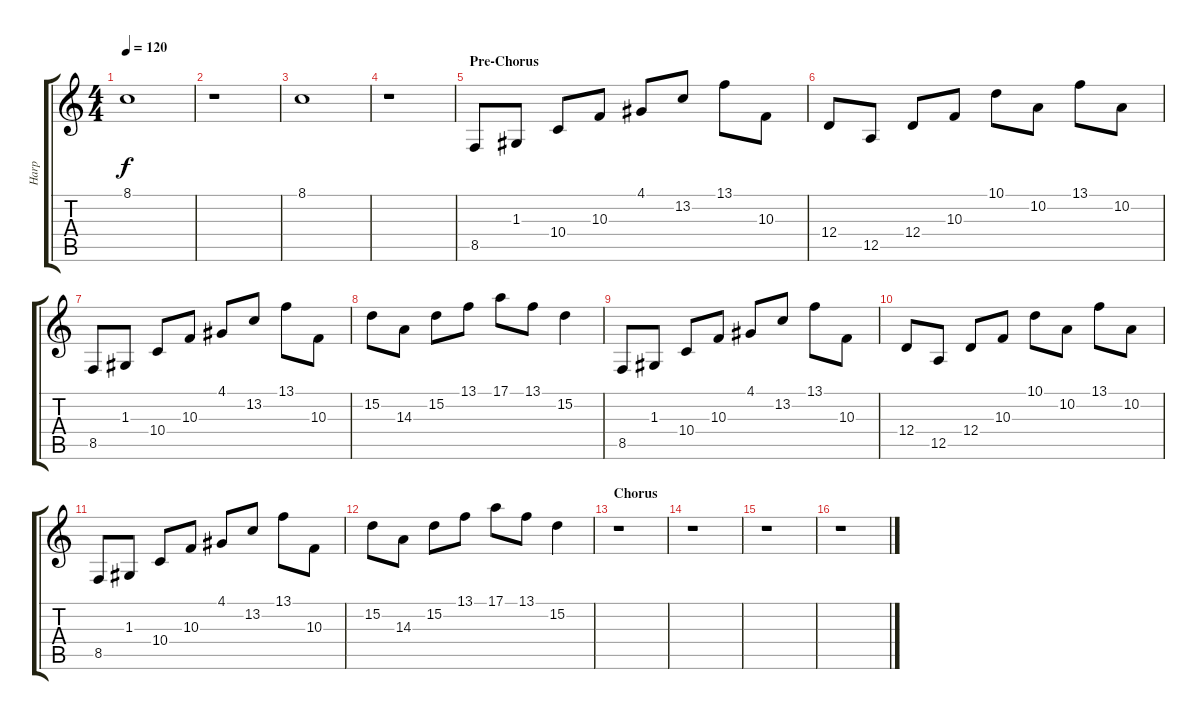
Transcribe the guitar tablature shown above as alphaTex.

\track ("Harp" "Harp") {instrument orchestralharp}
\staff {score tabs}
\tuning (E4 B3 G3 D3 A2 E2) {hide}
\ts (4 4)
\tempo 120
\clef g2
\ks c
8.1.1{dy f} |
r.1 |
8.1.1 |
r.1 |
\section ("" "Pre-Chorus")
8.5.8 1.3.8 10.4.8 10.3.8 4.1.8 13.2.8 13.1.8 10.3.8 |
12.4.8 12.5.8 12.4.8 10.3.8 10.1.8 10.2.8 13.1.8 10.2.8 |
8.5.8 1.3.8 10.4.8 10.3.8 4.1.8 13.2.8 13.1.8 10.3.8 |
15.2.8 14.3.8 15.2.8 13.1.8 17.1.8 13.1.8 15.2.4 |
8.5.8 1.3.8 10.4.8 10.3.8 4.1.8 13.2.8 13.1.8 10.3.8 |
12.4.8 12.5.8 12.4.8 10.3.8 10.1.8 10.2.8 13.1.8 10.2.8 |
8.5.8 1.3.8 10.4.8 10.3.8 4.1.8 13.2.8 13.1.8 10.3.8 |
15.2.8 14.3.8 15.2.8 13.1.8 17.1.8 13.1.8 15.2.4 |
\section ("" "Chorus")
r.1 |
r.1 |
r.1 |
r.1
